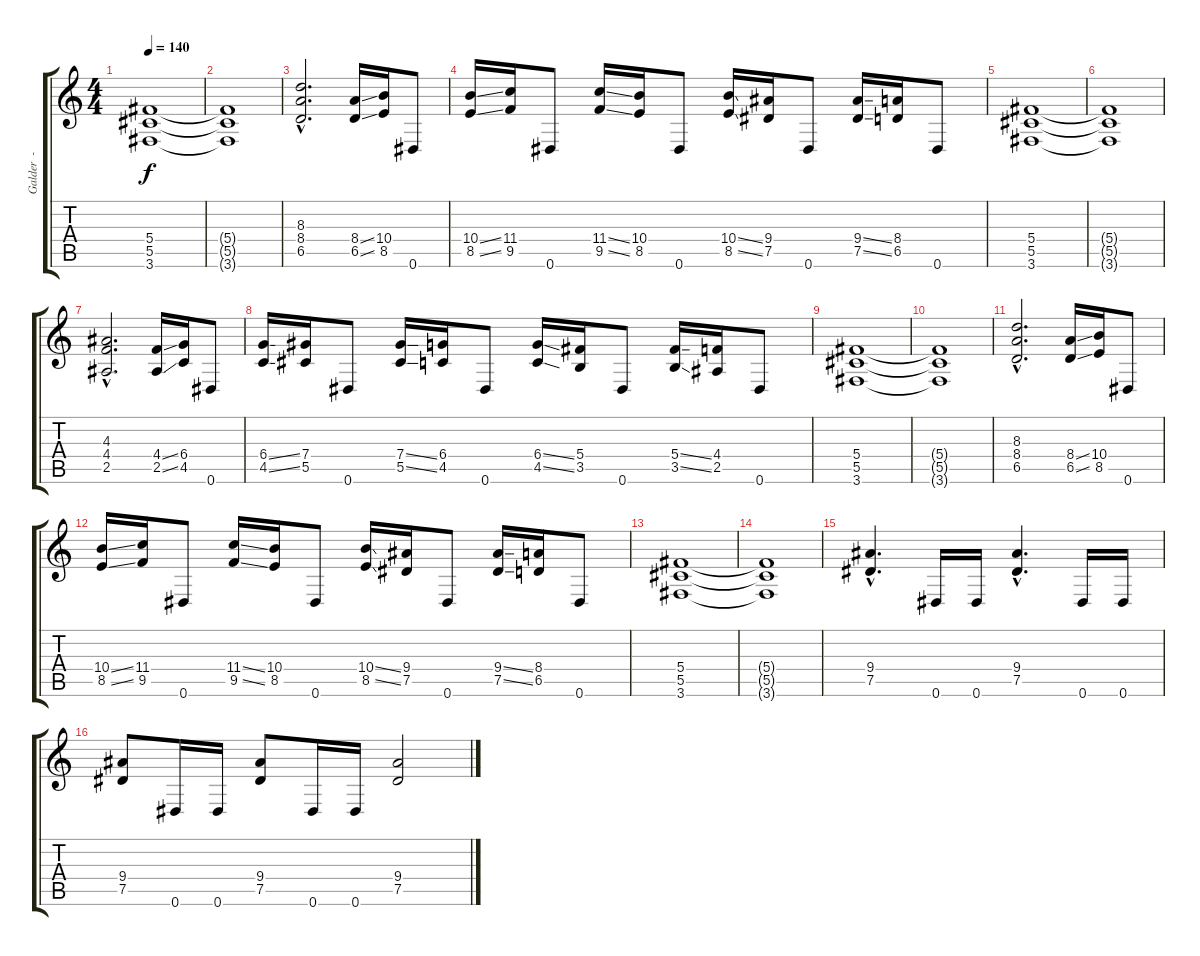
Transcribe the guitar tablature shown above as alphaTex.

\track ("Galder  - Guitar" "Galder  - ") {instrument distortionguitar}
\staff {score tabs}
\tuning (Eb4 Bb3 Gb3 Db3 Ab2 Eb2) {hide}
\ts (4 4)
\tempo 140
\clef g2
\ks c
(5.4 5.5 3.6).1{dy f} |
(5.4{t} 5.5{t} 3.6{t}).1 |
(8.3{hac} 8.4{hac} 6.5{hac}).2{d} (8.4{ss} 6.5{ss}).16 (10.4 8.5).16 0.6.8 |
(10.4{ss} 8.5{ss}).16 (11.4 9.5).16 0.6.8 (11.4{ss} 9.5{ss}).16 (10.4 8.5).16 0.6.8 (10.4{ss} 8.5{ss}).16 (9.4 7.5).16 0.6.8 (9.4{ss} 7.5{ss}).16 (8.4 6.5).16 0.6.8 |
(5.4 5.5 3.6).1 |
(5.4{t} 5.5{t} 3.6{t}).1 |
(4.3{hac} 4.4{hac} 2.5{hac}).2{d} (4.4{ss} 2.5{ss}).16 (6.4 4.5).16 0.6.8 |
(6.4{ss} 4.5{ss}).16 (7.4 5.5).16 0.6.8 (7.4{ss} 5.5{ss}).16 (6.4 4.5).16 0.6.8 (6.4{ss} 4.5{ss}).16 (5.4 3.5).16 0.6.8 (5.4{ss} 3.5{ss}).16 (4.4 2.5).16 0.6.8 |
(5.4 5.5 3.6).1 |
(5.4{t} 5.5{t} 3.6{t}).1 |
(8.3{hac} 8.4{hac} 6.5{hac}).2{d} (8.4{ss} 6.5{ss}).16 (10.4 8.5).16 0.6.8 |
(10.4{ss} 8.5{ss}).16 (11.4 9.5).16 0.6.8 (11.4{ss} 9.5{ss}).16 (10.4 8.5).16 0.6.8 (10.4{ss} 8.5{ss}).16 (9.4 7.5).16 0.6.8 (9.4{ss} 7.5{ss}).16 (8.4 6.5).16 0.6.8 |
(5.4 5.5 3.6).1 |
(5.4{t} 5.5{t} 3.6{t}).1 |
(9.4{hac} 7.5{hac}).4{d} 0.6.16 0.6.16 (9.4{hac} 7.5{hac}).4{d} 0.6.16 0.6.16 |
(9.4 7.5).8 0.6.16 0.6.16 (9.4 7.5).8 0.6.16 0.6.16 (9.4 7.5).2
